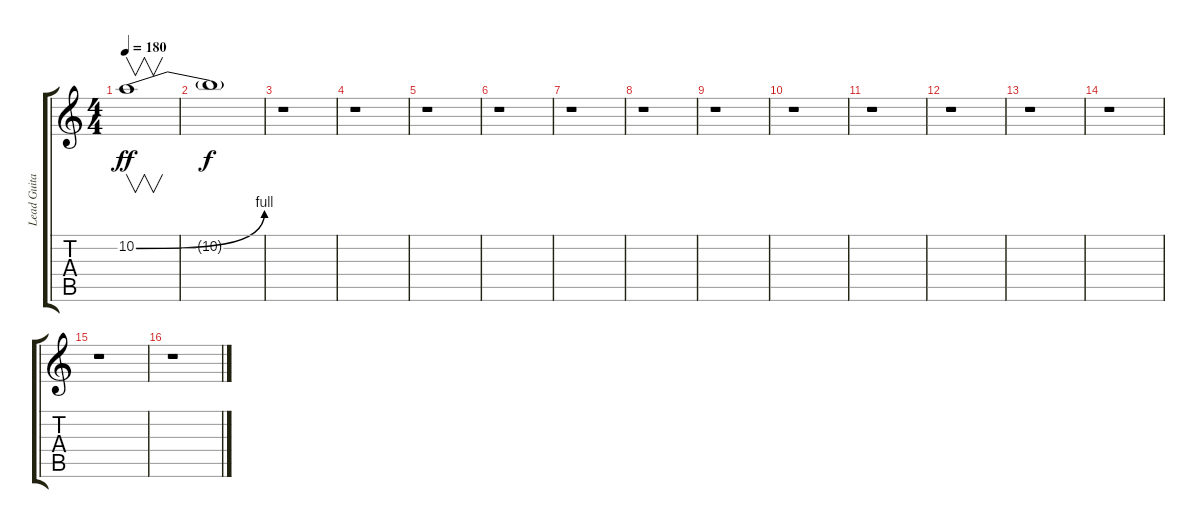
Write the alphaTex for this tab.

\track ("Lead Guitar I" "Lead Guita") {instrument distortionguitar}
\staff {score tabs}
\tuning (E4 B3 G3 D3 A2 E2) {hide}
\ts (4 4)
\tempo 180
\clef g2
\ks c
10.2{be (bend 0 0 60 4)}.1{v dy ff} |
10.2{t}.1{dy f} |
r.1 |
r.1 |
r.1 |
r.1 |
r.1 |
r.1 |
r.1 |
r.1 |
r.1 |
r.1 |
r.1 |
r.1 |
r.1 |
r.1
